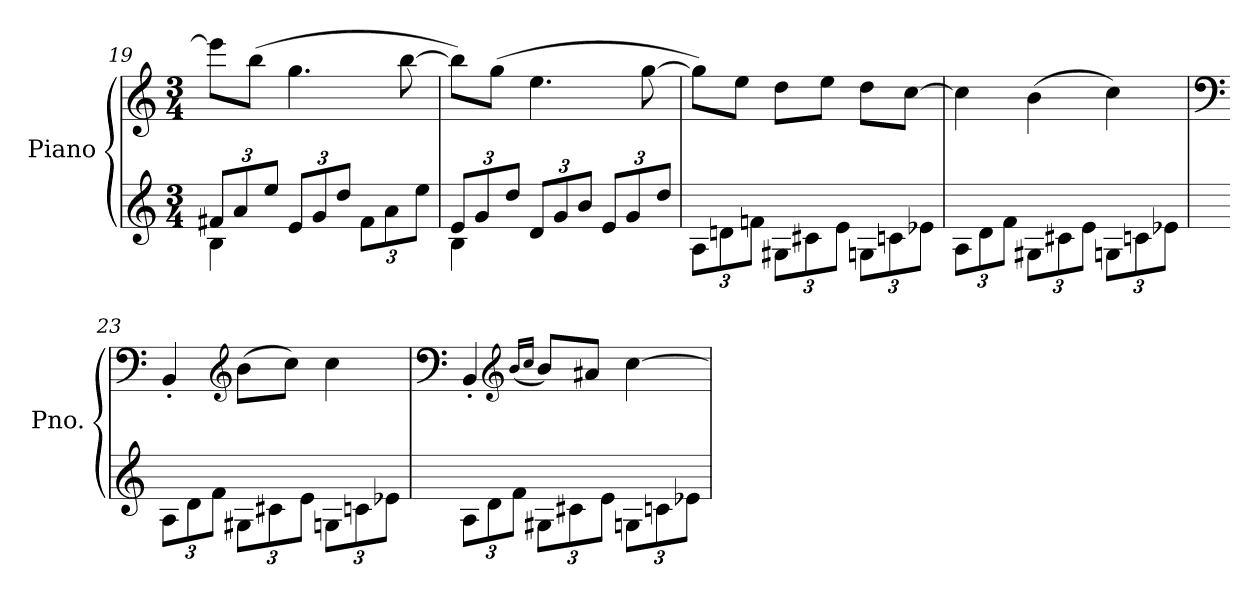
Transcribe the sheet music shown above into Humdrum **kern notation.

**kern	**kern
*part1	*part1
*staff2	*staff1
*I"Piano	*
*I'Pno.	*
*clefG2	*clefG2
*k[]	*k[]
*M3/4	*M3/4
*Xbrackettup	*
=19	=19
*^	*
12f#X/L	4B\	8eee\L]
12a/	.	.
*	*	*MM86
.	.	(>8bb\J
12ee/J	.	.
12e/L	2ryy	4.gg\
12g/	.	.
12dd/J	.	.
12f#\L	.	.
12a\	.	.
.	.	[8bb\
12ee\J	.	.
=20	=20	=20
12e/L	4B\	8bb\L])
12g/	.	.
.	.	(>8gg\J
12dd/J	.	.
*	*	*MM80
12d/L	2ryy	4.ee\
12g/	.	.
12b/J	.	.
12e/L	.	.
12g/	.	.
.	.	[8gg\
12dd/J	.	.
*v	*v	*
!!LO:LB:g=z
=21	=21
12A\L	8gg\L])
12dni\	.
*	*MM72
.	8ee\J
12fni\J	.
12G#X\L	8dd\L
12c#X\	.
.	8ee\J
12e\J	.
12Gn\L	8dd\L
12cn\	.
.	[8cc\J
12e-X\J	.
=22	=22
*	*MM68
12A\L	4cc\]
12d\	.
12f\J	.
*	*MM64
12G#X\L	(>4b\
12c#X\	.
12e\J	.
12Gn\L	4cc\)
12cn\	.
12e-X\J	.
=23	=23
*	*clefF4
*	*MM56
12A\L	4BB'/
12d\	.
12f\J	.
*	*clefG2
12G#X\L	(>8b\L
12c#X\	.
.	8cc\J)
12e\J	.
12Gn\L	4cc\
12cn\	.
12e-X\J	.
!!LO:LB:g=z
=24	=24
*	*clefF4
12A\L	4BB'/
12d\	.
12f\J	.
*	*clefG2
*	*MM52
.	(<16qb/LL
.	16qcc/JJ
12G#X\L	8b/L)
12c#X\	.
.	8a#X/J
12e\J	.
12Gn\L	[4cc\
12cn\	.
12e-X\J	.
=	=
*-	*-
